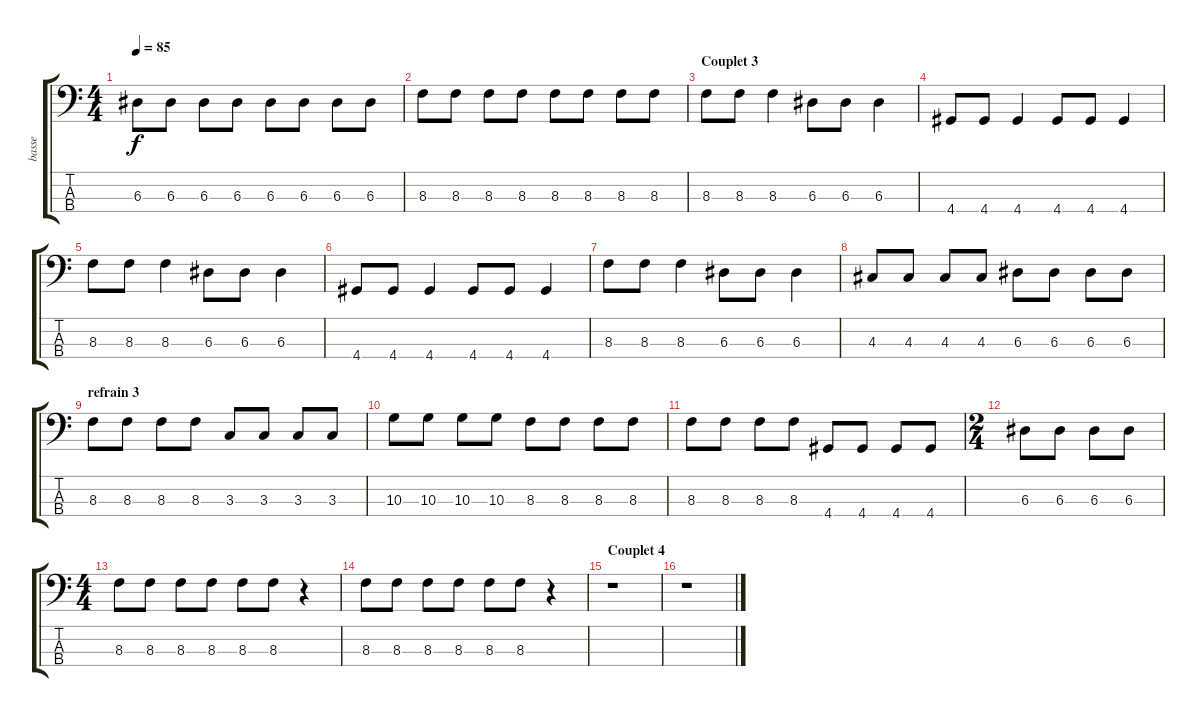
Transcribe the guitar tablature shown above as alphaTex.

\track ("basse" "basse") {instrument electricbassfinger}
\staff {score tabs}
\tuning (G2 D2 A1 E1) {hide}
\ts (4 4)
\tempo 85
\clef f4
\ks c
6.3.8{dy f} 6.3.8 6.3.8 6.3.8 6.3.8 6.3.8 6.3.8 6.3.8 |
8.3.8 8.3.8 8.3.8 8.3.8 8.3.8 8.3.8 8.3.8 8.3.8 |
\section ("" "Couplet 3")
8.3.8 8.3.8 8.3.4 6.3.8 6.3.8 6.3.4 |
4.4.8 4.4.8 4.4.4 4.4.8 4.4.8 4.4.4 |
8.3.8 8.3.8 8.3.4 6.3.8 6.3.8 6.3.4 |
4.4.8 4.4.8 4.4.4 4.4.8 4.4.8 4.4.4 |
8.3.8 8.3.8 8.3.4 6.3.8 6.3.8 6.3.4 |
4.3.8 4.3.8 4.3.8 4.3.8 6.3.8 6.3.8 6.3.8 6.3.8 |
\section ("" "refrain 3")
8.3.8 8.3.8 8.3.8 8.3.8 3.3.8 3.3.8 3.3.8 3.3.8 |
10.3.8 10.3.8 10.3.8 10.3.8 8.3.8 8.3.8 8.3.8 8.3.8 |
8.3.8 8.3.8 8.3.8 8.3.8 4.4.8 4.4.8 4.4.8 4.4.8 |
\ts (2 4)
6.3.8 6.3.8 6.3.8 6.3.8 |
\ts (4 4)
8.3.8 8.3.8 8.3.8 8.3.8 8.3.8 8.3.8 r.4 |
8.3.8 8.3.8 8.3.8 8.3.8 8.3.8 8.3.8 r.4 |
\section ("" "Couplet 4")
r.1 |
r.1
